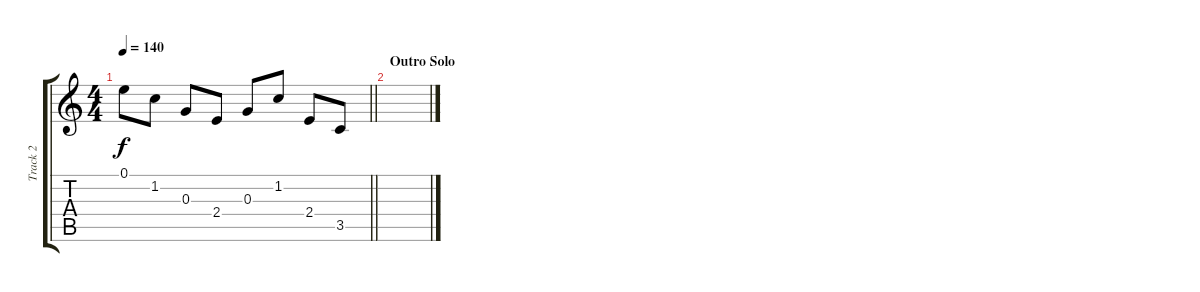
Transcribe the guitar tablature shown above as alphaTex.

\track ("Track 2" "Track 2") {instrument distortionguitar}
\staff {score tabs}
\tuning (E4 B3 G3 D3 A2 E2) {hide}
\ts (4 4)
\tempo 140
\clef g2
\barLineRight lightlight
\ks c
0.1.8{dy f} 1.2.8 0.3.8 2.4.8 0.3.8 1.2.8 2.4.8 3.5.8 |
\section ("" "Outro Solo")
